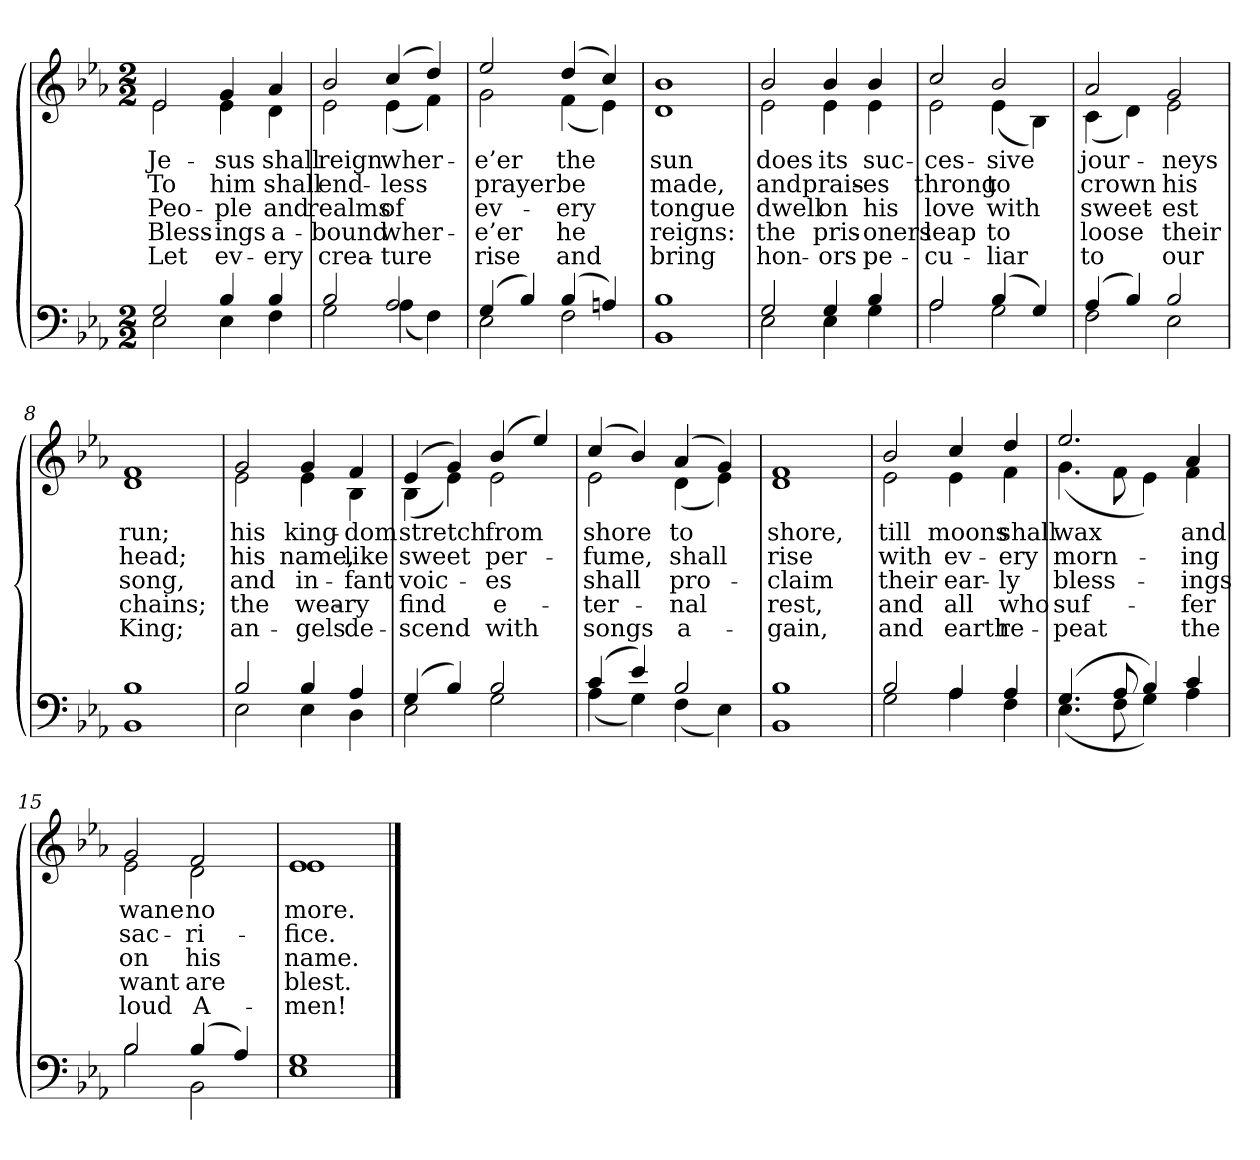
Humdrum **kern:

**kern	**kern	**text	**text	**text	**text	**text
*part2	*part1	*part1	*part1	*part1	*part1	*part1
*staff2	*staff1	*staff1	*staff1	*staff1	*staff1	*staff1
*clefF4	*clefG2	*	*	*	*	*
*k[b-e-a-]	*k[b-e-a-]	*	*	*	*	*
*M2/2	*M2/2	*	*	*	*	*
=1	=1	=1	=1	=1	=1	=1
*^	*	*	*	*	*	*
!	!	!LO:TX:b:i:t=Verse	!	!	!	!	!
!	!	!	!LO:LY:b	!LO:LY:b	!LO:LY:b	!LO:LY:b	!LO:LY:b
*	*	*^	*	*	*	*	*
2G/	2E-\	2e-/	2e-\	Je-	To	Peo-	Bless-	Let
!	!	!	!	!LO:LY:b	!LO:LY:b	!LO:LY:b	!LO:LY:b	!LO:LY:b
4B-/	4E-\	4g/	4e-\	-sus	him	-ple	-ings	ev-
!	!	!	!	!LO:LY:b	!LO:LY:b	!LO:LY:b	!LO:LY:b	!LO:LY:b
4B-/	4F\	4a-/	4d\	shall	shall	and	a-	-ery
=2	=2	=2	=2	=2	=2	=2	=2	=2
!	!	!	!	!LO:LY:b	!LO:LY:b	!LO:LY:b	!LO:LY:b	!LO:LY:b
2B-/	2G\	2b-/	2e-\	reign	end-	realms	-bound	crea-
!	!	!	!	!LO:LY:b	!LO:LY:b	!LO:LY:b	!LO:LY:b	!LO:LY:b
2A-/	(<4A-\	(>4cc/	(<4e-\	wher-	-less	of	wher-	-ture
.	4F\)	4dd/)	4f\)	.	.	.	.	.
=3	=3	=3	=3	=3	=3	=3	=3	=3
!	!	!	!	!LO:LY:b	!LO:LY:b	!LO:LY:b	!LO:LY:b	!LO:LY:b
(>4G/	2E-\	2ee-/	2g\	-e’er	prayer	ev-	-e’er	rise
4B-/)	.	.	.	.	.	.	.	.
!	!	!	!	!LO:LY:b	!LO:LY:b	!LO:LY:b	!LO:LY:b	!LO:LY:b
(>4B-/	2F\	(>4dd/	(<4f\	the	be	-ery	he	and
4An/)	.	4cc/)	4e-\)	.	.	.	.	.
=4	=4	=4	=4	=4	=4	=4	=4	=4
!	!	!	!	!LO:LY:b	!LO:LY:b	!LO:LY:b	!LO:LY:b	!LO:LY:b
1B-	1BB-	1b-	1d	sun	made,	tongue	reigns:	bring
!!LO:LB:g=z	!!
=5	=5	=5	=5	=5	=5	=5	=5	=5
!	!	!	!	!LO:LY:b	!LO:LY:b	!LO:LY:b	!LO:LY:b	!LO:LY:b
2G/	2E-\	2b-/	2e-\	does	and	dwell	the	hon-
!	!	!	!	!LO:LY:b	!LO:LY:b	!LO:LY:b	!LO:LY:b	!LO:LY:b
4G/	4E-\	4b-/	4e-\	its	prais-	on	pris-	-ors
!	!	!	!	!LO:LY:b	!LO:LY:b	!LO:LY:b	!LO:LY:b	!LO:LY:b
4B-/	4G\	4b-/	4e-\	suc-	-es	his	-oners	pe-
=6	=6	=6	=6	=6	=6	=6	=6	=6
!	!	!	!	!LO:LY:b	!LO:LY:b	!LO:LY:b	!LO:LY:b	!LO:LY:b
2A-/	2A-\	2cc/	2e-\	-ces-	throng	love	leap	-cu-
!	!	!	!	!LO:LY:b	!LO:LY:b	!LO:LY:b	!LO:LY:b	!LO:LY:b
(>4B-/	2G\	2b-/	(<4e-\	-sive	to	with	to	-liar
4G/)	.	.	4B-\)	.	.	.	.	.
=7	=7	=7	=7	=7	=7	=7	=7	=7
!	!	!	!	!LO:LY:b	!LO:LY:b	!LO:LY:b	!LO:LY:b	!LO:LY:b
(>4A-/	2F\	2a-/	(<4c\	jour-	crown	sweet-	loose	to
4B-/)	.	.	4d\)	.	.	.	.	.
!	!	!	!	!LO:LY:b	!LO:LY:b	!LO:LY:b	!LO:LY:b	!LO:LY:b
2B-/	2E-\	2g/	2e-\	-neys	his	-est	their	our
=8	=8	=8	=8	=8	=8	=8	=8	=8
!	!	!	!	!LO:LY:b	!LO:LY:b	!LO:LY:b	!LO:LY:b	!LO:LY:b
1B-	1BB-	1f	1d	run;	head;	song,	chains;	King;
!!LO:LB:g=z	!!
=9	=9	=9	=9	=9	=9	=9	=9	=9
!	!	!	!	!LO:LY:b	!LO:LY:b	!LO:LY:b	!LO:LY:b	!LO:LY:b
2B-/	2E-\	2g/	2e-\	his	his	and	the	an-
!	!	!	!	!LO:LY:b	!LO:LY:b	!LO:LY:b	!LO:LY:b	!LO:LY:b
4B-/	4E-\	4g/	4e-\	king-	name,	in-	wea-	-gels
!	!	!	!	!LO:LY:b	!LO:LY:b	!LO:LY:b	!LO:LY:b	!LO:LY:b
4A-/	4D\	4f/	4B-\	-dom	like	-fant	-ry	de-
=10	=10	=10	=10	=10	=10	=10	=10	=10
!	!	!	!	!LO:LY:b	!LO:LY:b	!LO:LY:b	!LO:LY:b	!LO:LY:b
(>4G/	2E-\	(>4e-/	(<4B-\	stretch	sweet	voic-	find	-scend
4B-/)	.	4g/)	4e-\)	.	.	.	.	.
!	!	!	!	!LO:LY:b	!LO:LY:b	!LO:LY:b	!LO:LY:b	!LO:LY:b
2B-/	2G\	(>4b-/	2e-\	from	per-	-es	e-	with
.	.	4ee-/)	.	.	.	.	.	.
=11	=11	=11	=11	=11	=11	=11	=11	=11
!	!	!	!	!LO:LY:b	!LO:LY:b	!LO:LY:b	!LO:LY:b	!LO:LY:b
(>4c/	(<4A-\	(>4cc/	2e-\	shore	-fume,	shall	-ter-	songs
4e-/)	4G\)	4b-/)	.	.	.	.	.	.
!	!	!	!	!LO:LY:b	!LO:LY:b	!LO:LY:b	!LO:LY:b	!LO:LY:b
2B-/	(<4F\	(>4a-/	(<4d\	to	shall	pro-	-nal	a-
.	4E-\)	4g/)	4e-\)	.	.	.	.	.
=12	=12	=12	=12	=12	=12	=12	=12	=12
!	!	!	!	!LO:LY:b	!LO:LY:b	!LO:LY:b	!LO:LY:b	!LO:LY:b
1B-	1BB-	1f	1d	shore,	rise	-claim	rest,	-gain,
!!LO:LB:g=z	!!
=13	=13	=13	=13	=13	=13	=13	=13	=13
!	!	!	!	!LO:LY:b	!LO:LY:b	!LO:LY:b	!LO:LY:b	!LO:LY:b
2B-/	2G\	2b-/	2e-\	till	with	their	and	and
!	!	!	!	!LO:LY:b	!LO:LY:b	!LO:LY:b	!LO:LY:b	!LO:LY:b
4A-/	4A-\	4cc/	4e-\	moons	ev-	ear-	all	earth
!	!	!	!	!LO:LY:b	!LO:LY:b	!LO:LY:b	!LO:LY:b	!LO:LY:b
4A-/	4F\	4dd/	4f\	shall	-ery	-ly	who	re-
=14	=14	=14	=14	=14	=14	=14	=14	=14
!	!	!	!	!LO:LY:b	!LO:LY:b	!LO:LY:b	!LO:LY:b	!LO:LY:b
(>4.G/	(<4.E-\	2.ee-/	(<4.g\	wax	morn-	bless-	suf-	-peat
8A-/	8F\	.	8f\	.	.	.	.	.
4B-/)	4G\)	.	4e-\)	.	.	.	.	.
!	!	!	!	!LO:LY:b	!LO:LY:b	!LO:LY:b	!LO:LY:b	!LO:LY:b
4c/	4A-\	4a-/	4f\	and	-ing	-ings	-fer	the
=15	=15	=15	=15	=15	=15	=15	=15	=15
!	!	!	!	!LO:LY:b	!LO:LY:b	!LO:LY:b	!LO:LY:b	!LO:LY:b
2B-/	2B-\	2g/	2e-\	wane	sac-	on	want	loud
!	!	!	!	!LO:LY:b	!LO:LY:b	!LO:LY:b	!LO:LY:b	!LO:LY:b
(>4B-/	2BB-\	2f/	2d\	no	-ri-	his	are	A-
4A-/)	.	.	.	.	.	.	.	.
=16	=16	=16	=16	=16	=16	=16	=16	=16
!	!	!	!	!LO:LY:b	!LO:LY:b	!LO:LY:b	!LO:LY:b	!LO:LY:b
1G	1E-	1e-	1e-	more.	-fice.	name.	blest.	-men!
*v	*v	*	*	*	*	*	*	*
*	*v	*v	*	*	*	*	*
==	==	==	==	==	==	==
*-	*-	*-	*-	*-	*-	*-
